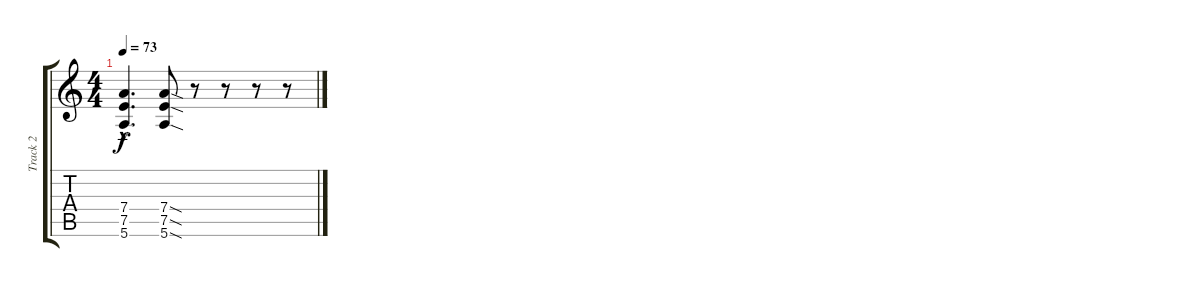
\track ("Track 2" "Track 2") {instrument overdrivenguitar}
\staff {score tabs}
\tuning (E4 B3 G3 D3 A2 E2) {hide}
\ts (4 4)
\tempo 73
\clef g2
\ks c
(7.4{hac t} 7.5{hac t} 5.6{hac t}).4{d dy f} (7.4{sod} 7.5{sod} 5.6{sod}).8 r.8 r.8 r.8 r.8
